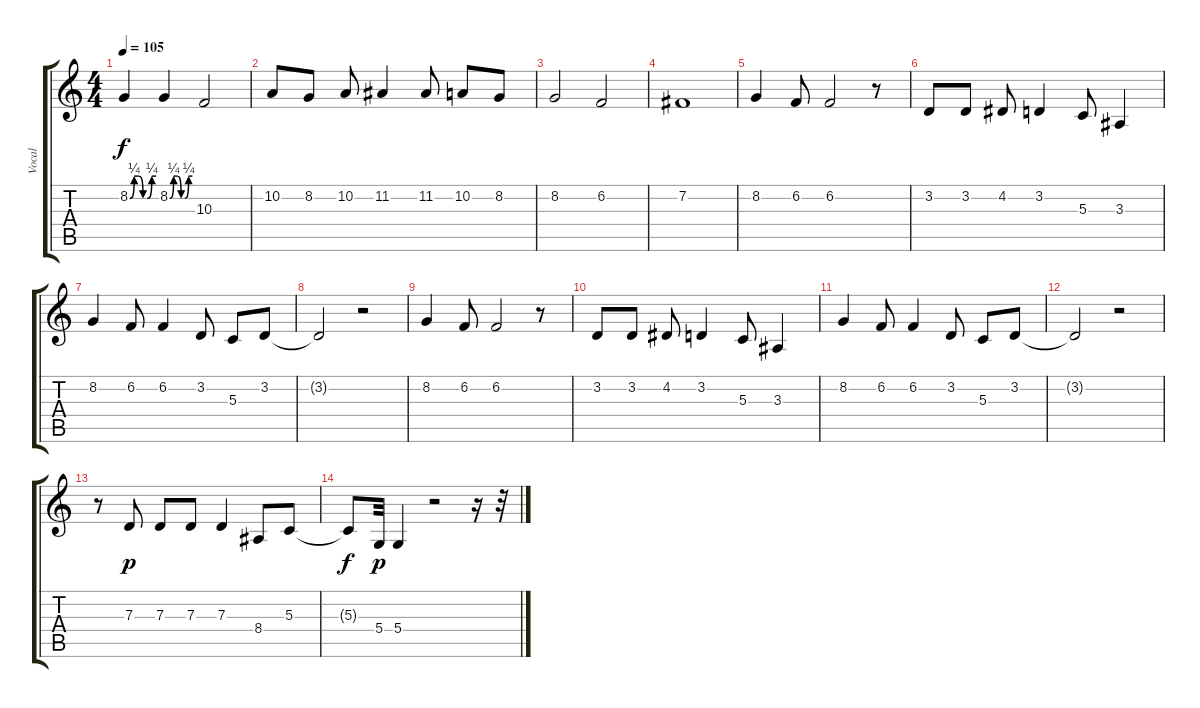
\track ("Vocal" "Vocal") {instrument flute}
\staff {score tabs}
\tuning (E4 B3 G3 D3 A2 E2) {hide}
\ts (4 4)
\tempo 105
\clef g2
\ks c
8.2{be (custom 0 0 10 1 20 1 30 0 40 0 50 1 60 1)}.4{dy f} 8.2{be (custom 0 0 10 1 20 1 30 0 40 0 50 1 60 1)}.4 10.3.2 |
10.2.8 8.2.8 10.2.8 11.2.4 11.2.8 10.2.8 8.2.8 |
8.2.2 6.2.2 |
7.2.1 |
8.2.4 6.2.8 6.2.2 r.8 |
3.2.8 3.2.8 4.2.8 3.2.4 5.3.8 3.3.4 |
8.2.4 6.2.8 6.2.4 3.2.8 5.3.8 3.2.8 |
3.2{t}.2 r.2 |
8.2.4 6.2.8 6.2.2 r.8 |
3.2.8 3.2.8 4.2.8 3.2.4 5.3.8 3.3.4 |
8.2.4 6.2.8 6.2.4 3.2.8 5.3.8 3.2.8 |
3.2{t}.2 r.2 |
r.8{instrument flute} 7.3.8{dy p} 7.3.8 7.3.8 7.3.4 8.4.8 5.3.8 |
5.3{t}.8{dy f} 5.4.32{dy p} 5.4.4 r.2 r.16 r.32
